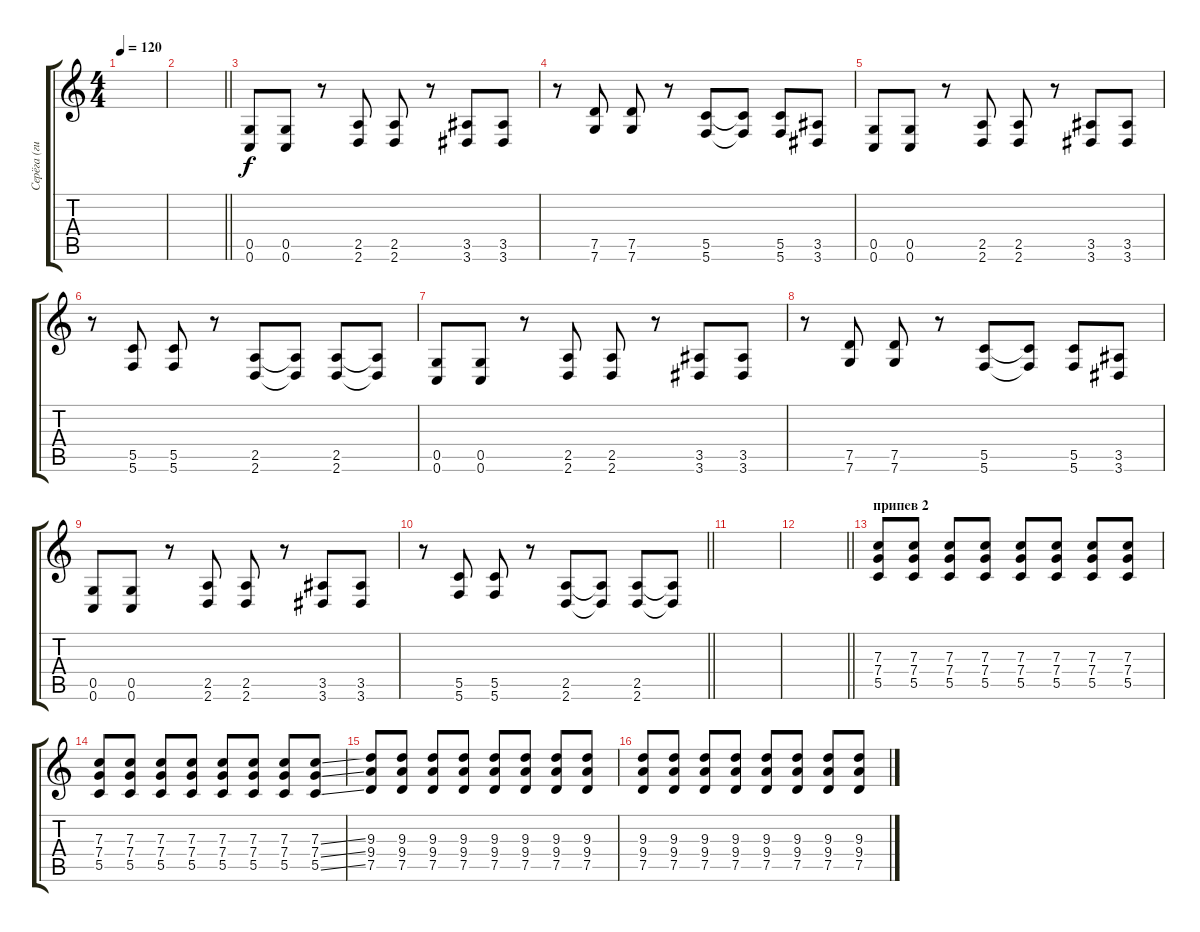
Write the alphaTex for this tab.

\track ("Серёга (гитара 2)" "Серёга (ги") {instrument distortionguitar}
\staff {score tabs}
\tuning (D4 A3 F3 C3 G2 C2) {hide}
\ts (4 4)
\tempo 120
\clef g2
\ks c
|
\barLineRight lightlight
|
(0.5 0.6).8 (0.5 0.6).8 r.8 (2.5 2.6).8 (2.5 2.6).8 r.8 (3.5 3.6).8 (3.5 3.6).8 |
r.8 (7.5 7.6).8 (7.5 7.6).8 r.8 (5.5 5.6).8 (5.5{t} 5.6{t}).8 (5.5 5.6).8 (3.5 3.6).8 |
(0.5 0.6).8 (0.5 0.6).8 r.8 (2.5 2.6).8 (2.5 2.6).8 r.8 (3.5 3.6).8 (3.5 3.6).8 |
r.8 (5.5 5.6).8 (5.5 5.6).8 r.8 (2.5 2.6).8 (2.5{t} 2.6{t}).8 (2.5 2.6).8 (2.5{t} 2.6{t}).8 |
(0.5 0.6).8 (0.5 0.6).8 r.8 (2.5 2.6).8 (2.5 2.6).8 r.8 (3.5 3.6).8 (3.5 3.6).8 |
r.8 (7.5 7.6).8 (7.5 7.6).8 r.8 (5.5 5.6).8 (5.5{t} 5.6{t}).8 (5.5 5.6).8 (3.5 3.6).8 |
(0.5 0.6).8 (0.5 0.6).8 r.8 (2.5 2.6).8 (2.5 2.6).8 r.8 (3.5 3.6).8 (3.5 3.6).8 |
\barLineRight lightlight
r.8 (5.5 5.6).8 (5.5 5.6).8 r.8 (2.5 2.6).8 (2.5{t} 2.6{t}).8 (2.5 2.6).8 (2.5{t} 2.6{t}).8 |
|
\barLineRight lightlight
|
\section ("" "припев 2")
(7.3 7.4 5.5).8 (7.3 7.4 5.5).8 (7.3 7.4 5.5).8 (7.3 7.4 5.5).8 (7.3 7.4 5.5).8 (7.3 7.4 5.5).8 (7.3 7.4 5.5).8 (7.3 7.4 5.5).8 |
(7.3 7.4 5.5).8 (7.3 7.4 5.5).8 (7.3 7.4 5.5).8 (7.3 7.4 5.5).8 (7.3 7.4 5.5).8 (7.3 7.4 5.5).8 (7.3 7.4 5.5).8 (7.3{ss} 7.4{ss} 5.5{ss}).8 |
(9.3 9.4 7.5).8 (9.3 9.4 7.5).8 (9.3 9.4 7.5).8 (9.3 9.4 7.5).8 (9.3 9.4 7.5).8 (9.3 9.4 7.5).8 (9.3 9.4 7.5).8 (9.3 9.4 7.5).8 |
(9.3 9.4 7.5).8 (9.3 9.4 7.5).8 (9.3 9.4 7.5).8 (9.3 9.4 7.5).8 (9.3 9.4 7.5).8 (9.3 9.4 7.5).8 (9.3 9.4 7.5).8 (9.3{ss} 9.4{ss} 7.5{ss}).8
